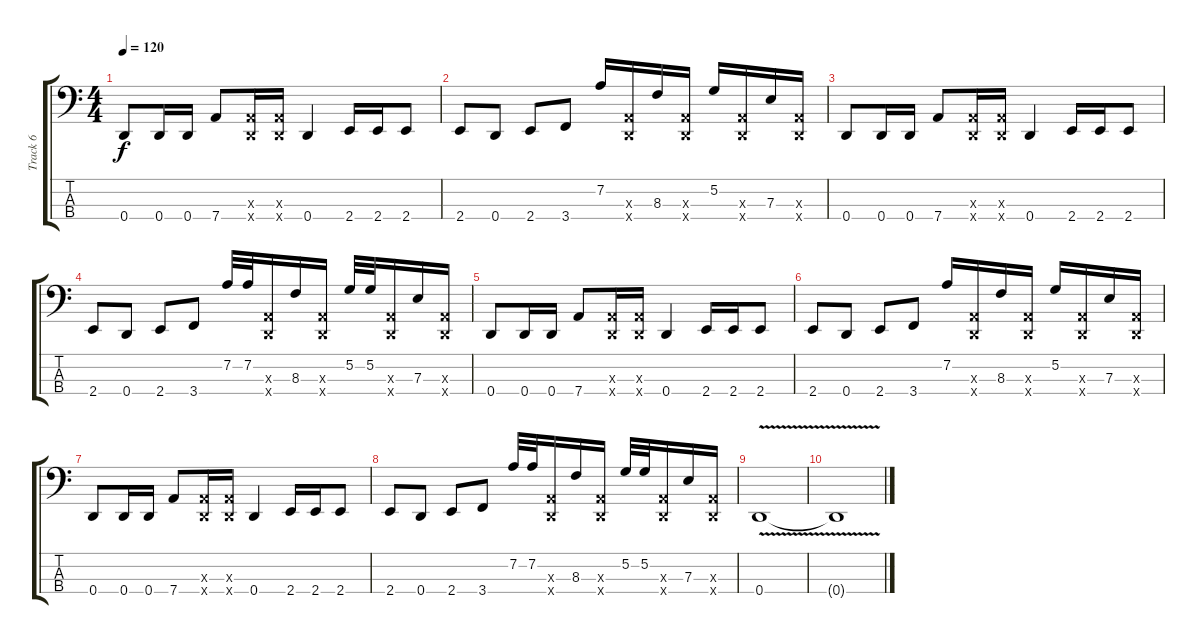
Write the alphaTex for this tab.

\track ("Track 6" "Track 6") {instrument slapbass2}
\staff {score tabs}
\tuning (G2 D2 A1 D1) {hide}
\ts (4 4)
\tempo 120
\clef f4
\ks c
0.4.8{dy f} 0.4.16 0.4.16 7.4.8 (0.3{x} 0.4{x}).16 (0.3{x} 0.4{x}).16 0.4.4 2.4.16 2.4.16 2.4.8 |
2.4.8 0.4.8 2.4.8 3.4.8 7.2.16 (0.3{x} 0.4{x}).16 8.3.16 (0.3{x} 0.4{x}).16 5.2.16 (0.3{x} 0.4{x}).16 7.3.16 (0.3{x} 0.4{x}).16 |
0.4.8 0.4.16 0.4.16 7.4.8 (0.3{x} 0.4{x}).16 (0.3{x} 0.4{x}).16 0.4.4 2.4.16 2.4.16 2.4.8 |
2.4.8 0.4.8 2.4.8 3.4.8 7.2.32 7.2.32 (0.3{x} 0.4{x}).16 8.3.16 (0.3{x} 0.4{x}).16 5.2.32 5.2.32 (0.3{x} 0.4{x}).16 7.3.16 (0.3{x} 0.4{x}).16 |
0.4.8 0.4.16 0.4.16 7.4.8 (0.3{x} 0.4{x}).16 (0.3{x} 0.4{x}).16 0.4.4 2.4.16 2.4.16 2.4.8 |
2.4.8 0.4.8 2.4.8 3.4.8 7.2.16 (0.3{x} 0.4{x}).16 8.3.16 (0.3{x} 0.4{x}).16 5.2.16 (0.3{x} 0.4{x}).16 7.3.16 (0.3{x} 0.4{x}).16 |
0.4.8 0.4.16 0.4.16 7.4.8 (0.3{x} 0.4{x}).16 (0.3{x} 0.4{x}).16 0.4.4 2.4.16 2.4.16 2.4.8 |
2.4.8 0.4.8 2.4.8 3.4.8 7.2.32 7.2.32 (0.3{x} 0.4{x}).16 8.3.16 (0.3{x} 0.4{x}).16 5.2.32 5.2.32 (0.3{x} 0.4{x}).16 7.3.16 (0.3{x} 0.4{x}).16 |
0.4{v}.1 |
0.4{t}.1
